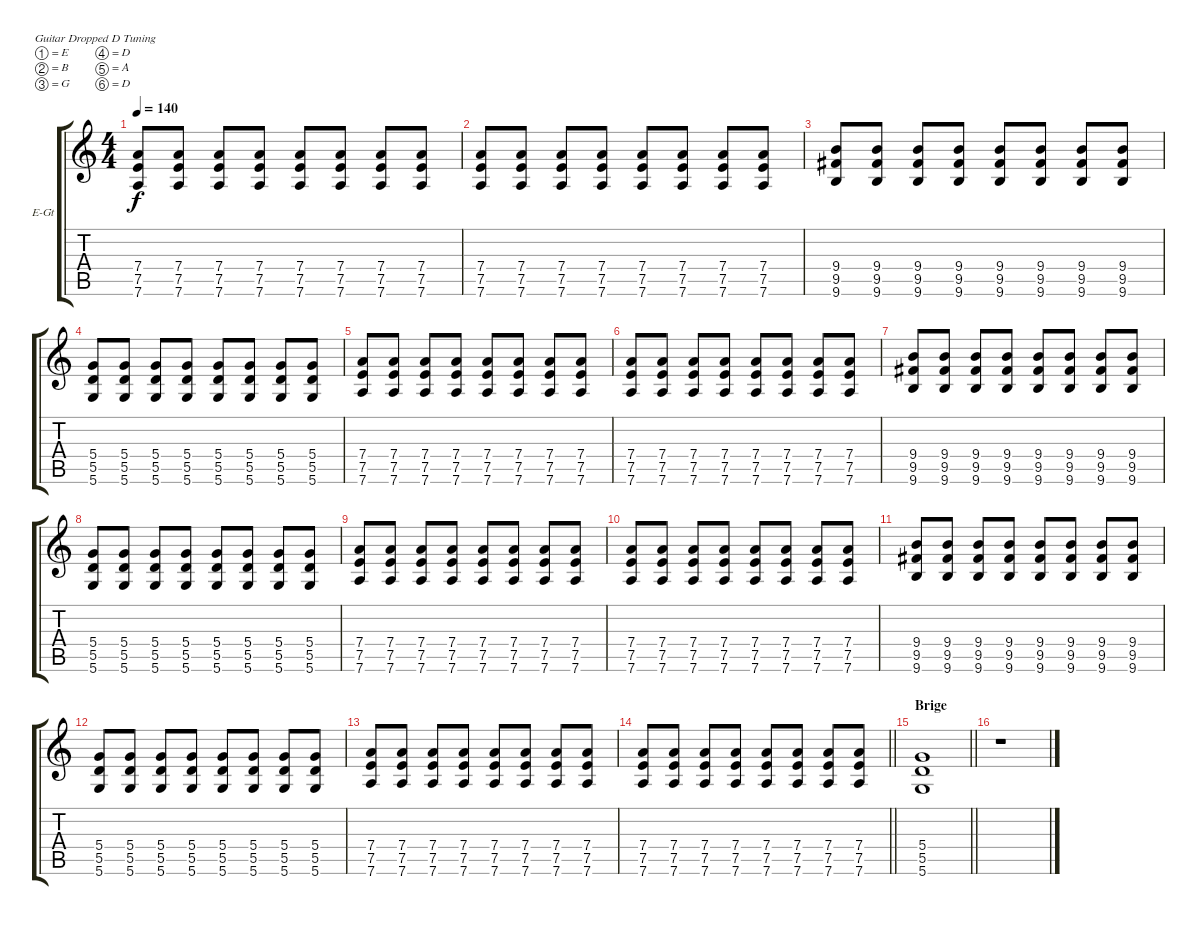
\bracketExtendMode groupsimilarinstruments
\firstSystemTrackNameOrientation horizontal
\otherSystemsTrackNameOrientation horizontal
\track ("Rhythm Guitar" "E-Gt") {instrument overdrivenguitar}
\staff {score tabs}
\tuning (E4 B3 G3 D3 A2 D2)
\ts (4 4)
\tempo 140
\clef g2
\ks c
(7.4 7.5 7.6).8{dy f} (7.4 7.5 7.6).8 (7.4 7.5 7.6).8 (7.4 7.5 7.6).8 (7.4 7.5 7.6).8 (7.4 7.5 7.6).8 (7.4 7.5 7.6).8 (7.4 7.5 7.6).8 |
(7.4 7.5 7.6).8 (7.4 7.5 7.6).8 (7.4 7.5 7.6).8 (7.4 7.5 7.6).8 (7.4 7.5 7.6).8 (7.4 7.5 7.6).8 (7.4 7.5 7.6).8 (7.4 7.5 7.6).8 |
(9.4 9.5 9.6).8 (9.4 9.5 9.6).8 (9.4 9.5 9.6).8 (9.4 9.5 9.6).8 (9.4 9.5 9.6).8 (9.4 9.5 9.6).8 (9.4 9.5 9.6).8 (9.4 9.5 9.6).8 |
(5.4 5.5 5.6).8 (5.4 5.5 5.6).8 (5.4 5.5 5.6).8 (5.4 5.5 5.6).8 (5.4 5.5 5.6).8 (5.4 5.5 5.6).8 (5.4 5.5 5.6).8 (5.4 5.5 5.6).8 |
(7.4 7.5 7.6).8 (7.4 7.5 7.6).8 (7.4 7.5 7.6).8 (7.4 7.5 7.6).8 (7.4 7.5 7.6).8 (7.4 7.5 7.6).8 (7.4 7.5 7.6).8 (7.4 7.5 7.6).8 |
(7.4 7.5 7.6).8 (7.4 7.5 7.6).8 (7.4 7.5 7.6).8 (7.4 7.5 7.6).8 (7.4 7.5 7.6).8 (7.4 7.5 7.6).8 (7.4 7.5 7.6).8 (7.4 7.5 7.6).8 |
(9.4 9.5 9.6).8 (9.4 9.5 9.6).8 (9.4 9.5 9.6).8 (9.4 9.5 9.6).8 (9.4 9.5 9.6).8 (9.4 9.5 9.6).8 (9.4 9.5 9.6).8 (9.4 9.5 9.6).8 |
(5.4 5.5 5.6).8 (5.4 5.5 5.6).8 (5.4 5.5 5.6).8 (5.4 5.5 5.6).8 (5.4 5.5 5.6).8 (5.4 5.5 5.6).8 (5.4 5.5 5.6).8 (5.4 5.5 5.6).8 |
(7.4 7.5 7.6).8 (7.4 7.5 7.6).8 (7.4 7.5 7.6).8 (7.4 7.5 7.6).8 (7.4 7.5 7.6).8 (7.4 7.5 7.6).8 (7.4 7.5 7.6).8 (7.4 7.5 7.6).8 |
(7.4 7.5 7.6).8 (7.4 7.5 7.6).8 (7.4 7.5 7.6).8 (7.4 7.5 7.6).8 (7.4 7.5 7.6).8 (7.4 7.5 7.6).8 (7.4 7.5 7.6).8 (7.4 7.5 7.6).8 |
(9.4 9.5 9.6).8 (9.4 9.5 9.6).8 (9.4 9.5 9.6).8 (9.4 9.5 9.6).8 (9.4 9.5 9.6).8 (9.4 9.5 9.6).8 (9.4 9.5 9.6).8 (9.4 9.5 9.6).8 |
(5.4 5.5 5.6).8 (5.4 5.5 5.6).8 (5.4 5.5 5.6).8 (5.4 5.5 5.6).8 (5.4 5.5 5.6).8 (5.4 5.5 5.6).8 (5.4 5.5 5.6).8 (5.4 5.5 5.6).8 |
(7.4 7.5 7.6).8 (7.4 7.5 7.6).8 (7.4 7.5 7.6).8 (7.4 7.5 7.6).8 (7.4 7.5 7.6).8 (7.4 7.5 7.6).8 (7.4 7.5 7.6).8 (7.4 7.5 7.6).8 |
\barLineRight lightlight
(7.4 7.5 7.6).8 (7.4 7.5 7.6).8 (7.4 7.5 7.6).8 (7.4 7.5 7.6).8 (7.4 7.5 7.6).8 (7.4 7.5 7.6).8 (7.4 7.5 7.6).8 (7.4 7.5 7.6).8 |
\section ("" "Brige")
\barLineRight lightlight
(5.4 5.5 5.6).1 |
r.1
